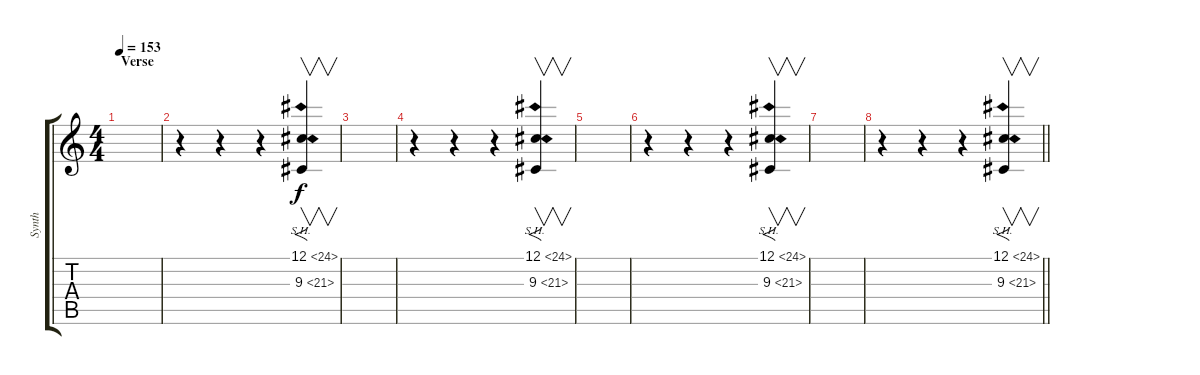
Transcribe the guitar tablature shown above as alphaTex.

\track ("Synth" "Synth") {instrument lead2sawtooth}
\staff {score tabs}
\tuning (Db4 Ab3 E3 B2 Gb2 B1) {hide}
\ts (4 4)
\section ("" "Verse")
\tempo 153
\clef g2
\ks c
|
r.4 r.4 r.4 (12.1{sh 12} 9.3{sh 12}).4{f v} |
|
r.4 r.4 r.4 (12.1{sh 12} 9.3{sh 12}).4{f v} |
|
r.4 r.4 r.4 (12.1{sh 12} 9.3{sh 12}).4{f v} |
|
\barLineRight lightlight
r.4 r.4 r.4 (12.1{sh 12} 9.3{sh 12}).4{f v}
